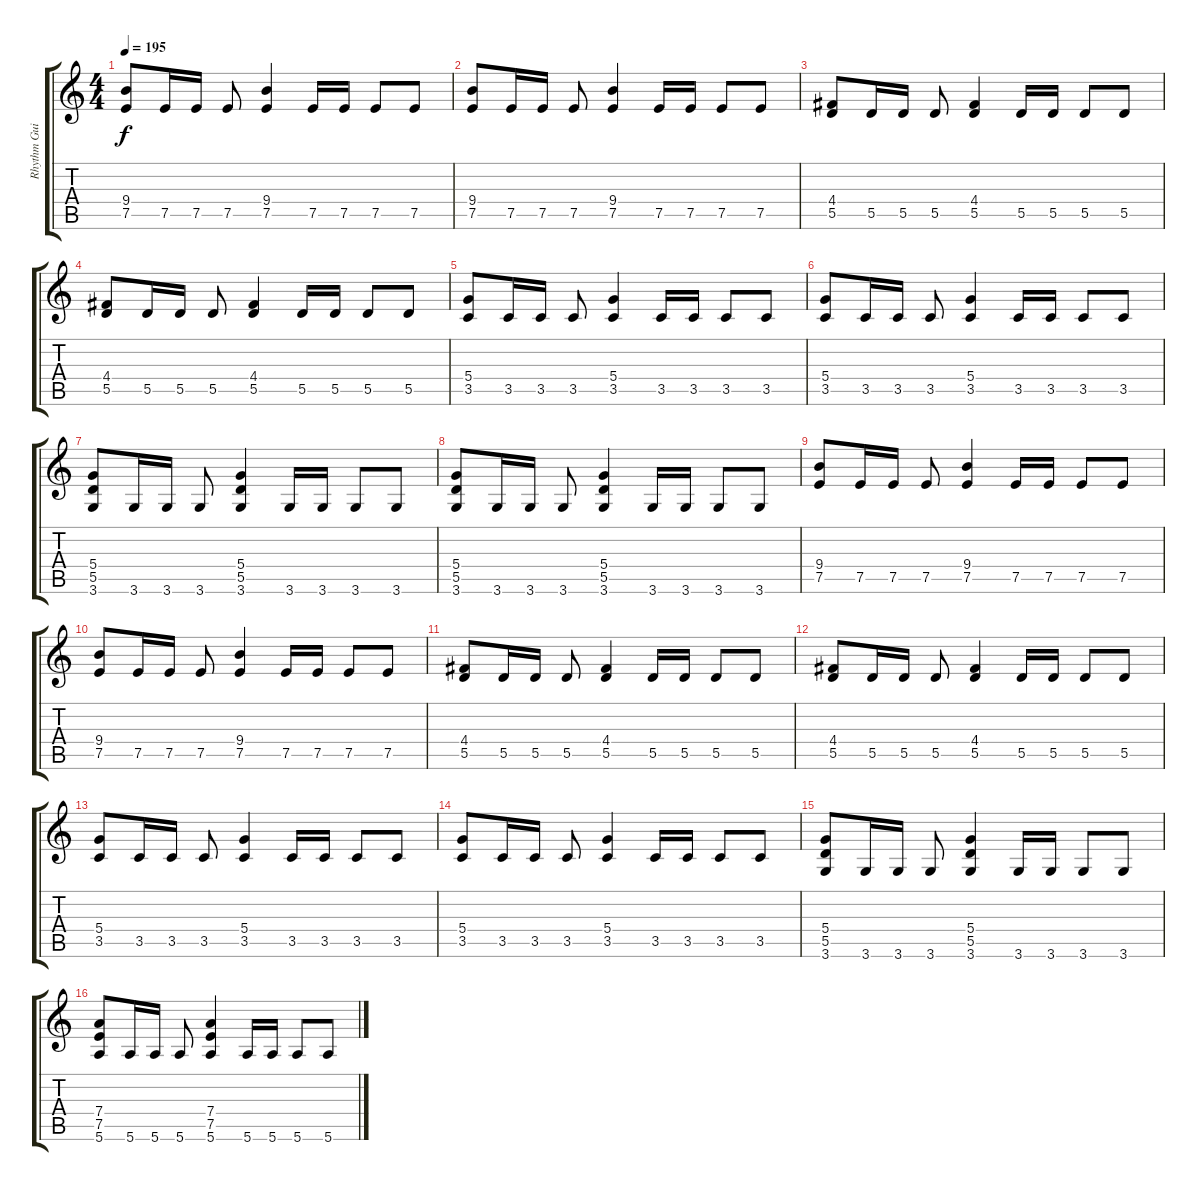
\track ("Rhythm Guitar 1" "Rhythm Gui") {instrument distortionguitar}
\staff {score tabs}
\tuning (E4 B3 G3 D3 A2 E2) {hide}
\ts (4 4)
\section ("" "")
\tempo 195
\clef g2
\ks c
(9.4 7.5).8{dy f} 7.5.16 7.5.16 7.5.8 (9.4 7.5).4 7.5.16 7.5.16 7.5.8 7.5.8 |
(9.4 7.5).8 7.5.16 7.5.16 7.5.8 (9.4 7.5).4 7.5.16 7.5.16 7.5.8 7.5.8 |
(4.4 5.5).8 5.5.16 5.5.16 5.5.8 (4.4 5.5).4 5.5.16 5.5.16 5.5.8 5.5.8 |
(4.4 5.5).8 5.5.16 5.5.16 5.5.8 (4.4 5.5).4 5.5.16 5.5.16 5.5.8 5.5.8 |
(5.4 3.5).8 3.5.16 3.5.16 3.5.8 (5.4 3.5).4 3.5.16 3.5.16 3.5.8 3.5.8 |
(5.4 3.5).8 3.5.16 3.5.16 3.5.8 (5.4 3.5).4 3.5.16 3.5.16 3.5.8 3.5.8 |
(5.4 5.5 3.6).8 3.6.16 3.6.16 3.6.8 (5.4 5.5 3.6).4 3.6.16 3.6.16 3.6.8 3.6.8 |
(5.4 5.5 3.6).8 3.6.16 3.6.16 3.6.8 (5.4 5.5 3.6).4 3.6.16 3.6.16 3.6.8 3.6.8 |
(9.4 7.5).8 7.5.16 7.5.16 7.5.8 (9.4 7.5).4 7.5.16 7.5.16 7.5.8 7.5.8 |
(9.4 7.5).8 7.5.16 7.5.16 7.5.8 (9.4 7.5).4 7.5.16 7.5.16 7.5.8 7.5.8 |
(4.4 5.5).8 5.5.16 5.5.16 5.5.8 (4.4 5.5).4 5.5.16 5.5.16 5.5.8 5.5.8 |
(4.4 5.5).8 5.5.16 5.5.16 5.5.8 (4.4 5.5).4 5.5.16 5.5.16 5.5.8 5.5.8 |
(5.4 3.5).8 3.5.16 3.5.16 3.5.8 (5.4 3.5).4 3.5.16 3.5.16 3.5.8 3.5.8 |
(5.4 3.5).8 3.5.16 3.5.16 3.5.8 (5.4 3.5).4 3.5.16 3.5.16 3.5.8 3.5.8 |
(5.4 5.5 3.6).8 3.6.16 3.6.16 3.6.8 (5.4 5.5 3.6).4 3.6.16 3.6.16 3.6.8 3.6.8 |
(7.4 7.5 5.6).8 5.6.16 5.6.16 5.6.8 (7.4 7.5 5.6).4 5.6.16 5.6.16 5.6.8 5.6.8
